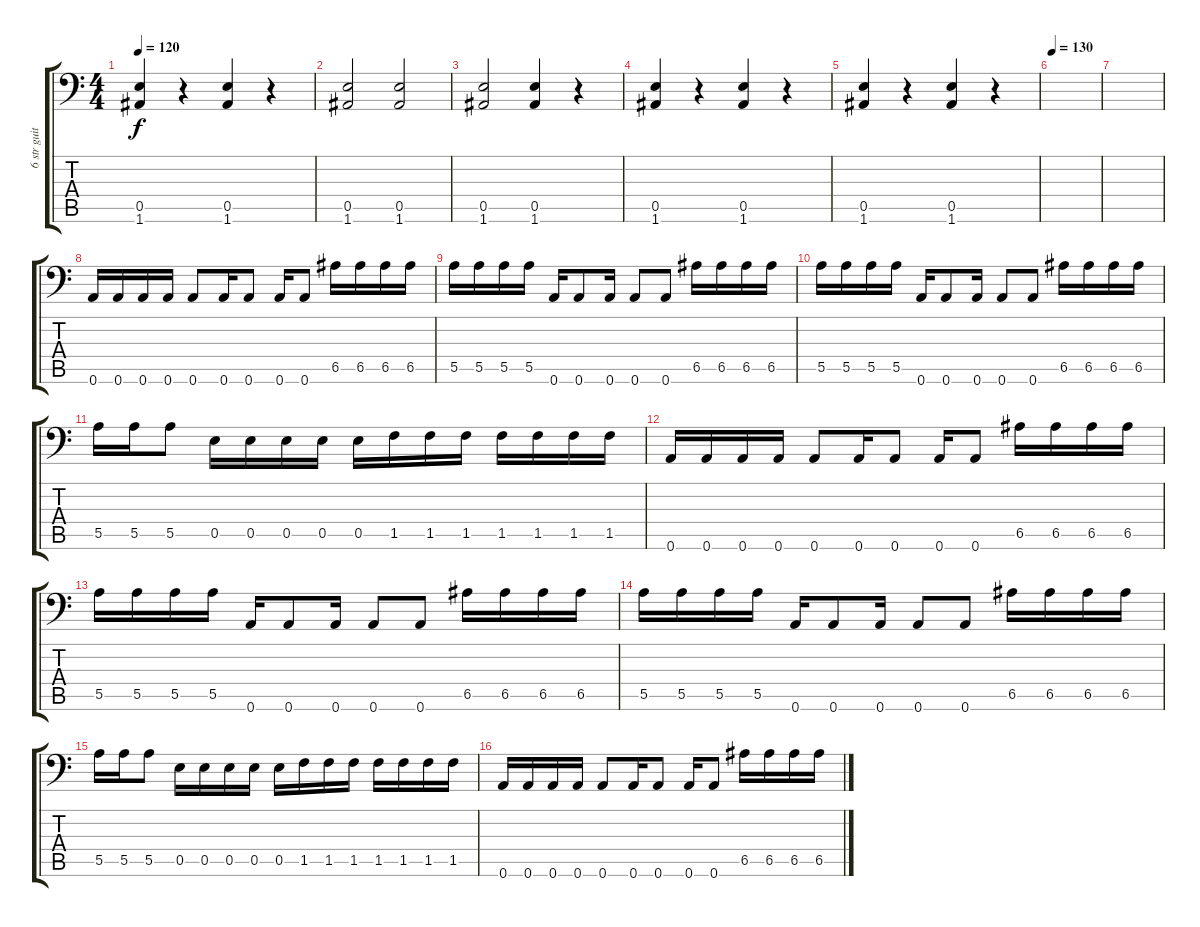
\track ("6 str guitar" "6 str guit") {instrument distortionguitar}
\staff {score tabs}
\tuning (B3 Gb3 D3 A2 E2 A1) {hide}
\ts (4 4)
\tempo 120
\clef f4
\ks c
(0.5 1.6).4{dy f} r.4 (0.5 1.6).4 r.4 |
(0.5 1.6).2 (0.5 1.6).2 |
(0.5 1.6).2 (0.5 1.6).4 r.4 |
(0.5 1.6).4 r.4 (0.5 1.6).4 r.4 |
(0.5 1.6).4 r.4 (0.5 1.6).4 r.4 |
\tempo 130
|
|
0.6.16 0.6.16 0.6.16 0.6.16 0.6.8 0.6.16 0.6.8 0.6.16 0.6.8 6.5.16 6.5.16 6.5.16 6.5.16 |
5.5.16 5.5.16 5.5.16 5.5.16 0.6.16 0.6.8 0.6.16 0.6.8 0.6.8 6.5.16 6.5.16 6.5.16 6.5.16 |
5.5.16 5.5.16 5.5.16 5.5.16 0.6.16 0.6.8 0.6.16 0.6.8 0.6.8 6.5.16 6.5.16 6.5.16 6.5.16 |
5.5.16 5.5.16 5.5.8 0.5.16 0.5.16 0.5.16 0.5.16 0.5.16 1.5.16 1.5.16 1.5.16 1.5.16 1.5.16 1.5.16 1.5.16 |
0.6.16 0.6.16 0.6.16 0.6.16 0.6.8 0.6.16 0.6.8 0.6.16 0.6.8 6.5.16 6.5.16 6.5.16 6.5.16 |
5.5.16 5.5.16 5.5.16 5.5.16 0.6.16 0.6.8 0.6.16 0.6.8 0.6.8 6.5.16 6.5.16 6.5.16 6.5.16 |
5.5.16 5.5.16 5.5.16 5.5.16 0.6.16 0.6.8 0.6.16 0.6.8 0.6.8 6.5.16 6.5.16 6.5.16 6.5.16 |
5.5.16 5.5.16 5.5.8 0.5.16 0.5.16 0.5.16 0.5.16 0.5.16 1.5.16 1.5.16 1.5.16 1.5.16 1.5.16 1.5.16 1.5.16 |
0.6.16 0.6.16 0.6.16 0.6.16 0.6.8 0.6.16 0.6.8 0.6.16 0.6.8 6.5.16 6.5.16 6.5.16 6.5.16
